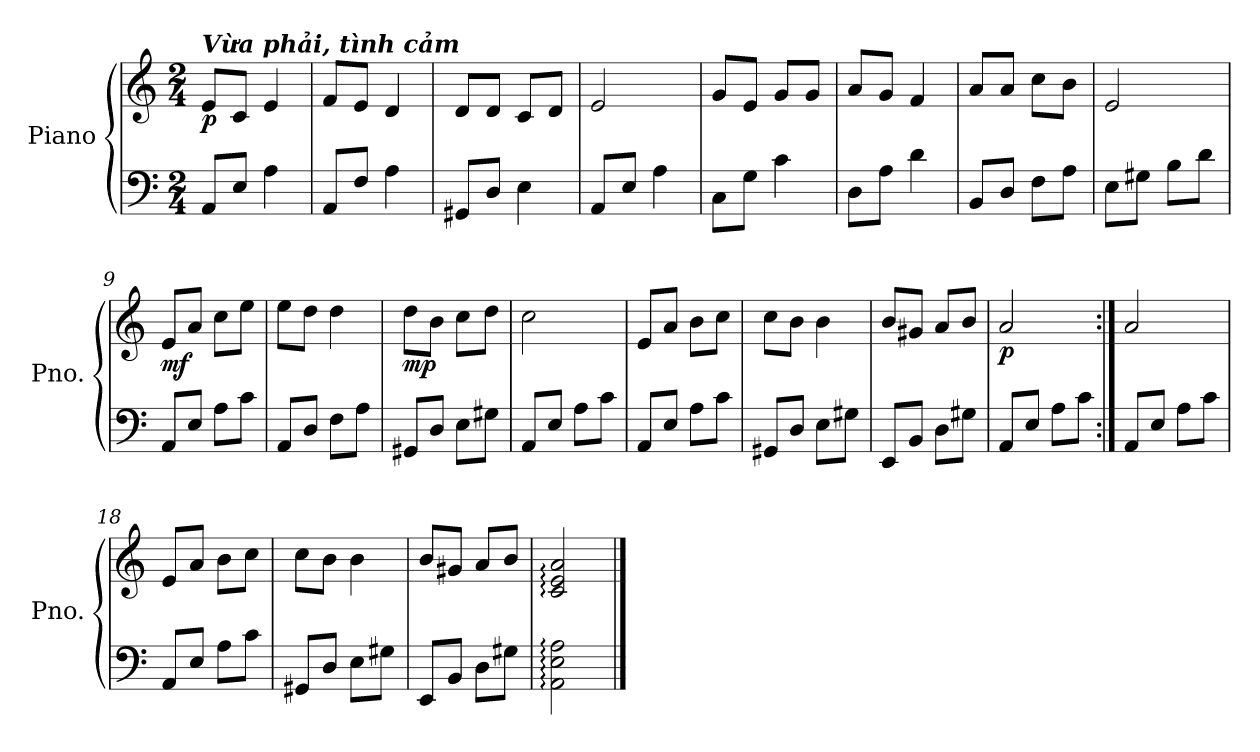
**kern	**kern	**dynam
*part1	*part1	*part1
*staff2	*staff1	*staff1/2
*I"Piano	*	*
*I'Pno.	*	*
*clefF4	*clefG2	*
*k[]	*k[]	*
*M2/4	*M2/4	*
=1	=1	=1
!	!LO:TX:a:Bi:t=Vừa phải, tình cảm	!
!	!	!LO:DY:b
8AA/L	8e/L	p
8E/J	8c/J	.
4A\	4e/	.
=2	=2	=2
8AA/L	8f/L	.
8F/J	8e/J	.
4A\	4d/	.
=3	=3	=3
8GG#X/L	8d/L	.
8D/J	8d/J	.
4E\	8c/L	.
.	8d/J	.
=4	=4	=4
8AA/L	2e/	.
8E/J	.	.
4A\	.	.
=5	=5	=5
8C\L	8g/L	.
8G\J	8e/J	.
4c\	8g/L	.
.	8g/J	.
=6	=6	=6
8D\L	8a/L	.
8A\J	8g/J	.
4d\	4f/	.
=7	=7	=7
8BB/L	8a/L	.
8D/J	8a/J	.
8F\L	8cc\L	.
8A\J	8b\J	.
!!LO:LB:g=z
=8	=8	=8
8E\L	2e/	.
8G#X\J	.	.
8B\L	.	.
8d\J	.	.
=9	=9	=9
!	!	!LO:DY:b
8AA/L	8e/L	mf
8E/J	8a/J	.
8A\L	8cc\L	.
8c\J	8ee\J	.
=10	=10	=10
8AA/L	8ee\L	.
8D/J	8dd\J	.
8F\L	4dd\	.
8A\J	.	.
=11	=11	=11
!	!	!LO:DY:b
8GG#X/L	8dd\L	mp
8D/J	8b\J	.
8E\L	8cc\L	.
8G#X\J	8dd\J	.
=12	=12	=12
8AA/L	2cc\	.
8E/J	.	.
8A\L	.	.
8c\J	.	.
=13	=13	=13
8AA/L	8e/L	.
8E/J	8a/J	.
8A\L	8b\L	.
8c\J	8cc\J	.
=14	=14	=14
8GG#X/L	8cc\L	.
8D/J	8b\J	.
8E\L	4b\	.
8G#X\J	.	.
!!LO:LB:g=z
=15	=15	=15
8EE/L	8b/L	.
8BB/J	8g#X/J	.
8D\L	8a/L	.
8G#X\J	8b/J	.
=16	=16	=16
!	!	!LO:DY:b
8AA/L	2a/	p
8E/J	.	.
8A\L	.	.
8c\J	.	.
=17:|!	=17:|!	=17:|!
8AA/L	2a/	.
8E/J	.	.
8A\L	.	.
8c\J	.	.
=18	=18	=18
8AA/L	8e/L	.
8E/J	8a/J	.
8A\L	8b\L	.
8c\J	8cc\J	.
=19	=19	=19
8GG#X/L	8cc\L	.
8D/J	8b\J	.
8E\L	4b\	.
8G#X\J	.	.
=20	=20	=20
*	*MM60	*
8EE/L	8b/L	.
*	*MM55	*
8BB/J	8g#X/J	.
*	*MM50	*
8D\L	8a/L	.
*	*MM45	*
8G#X\J	8b/J	.
=21	=21	=21
*	*MM40	*
2AA\: 2E\: 2A\:	2c/: 2e/: 2a/:	.
==	==	==
*-	*-	*-
